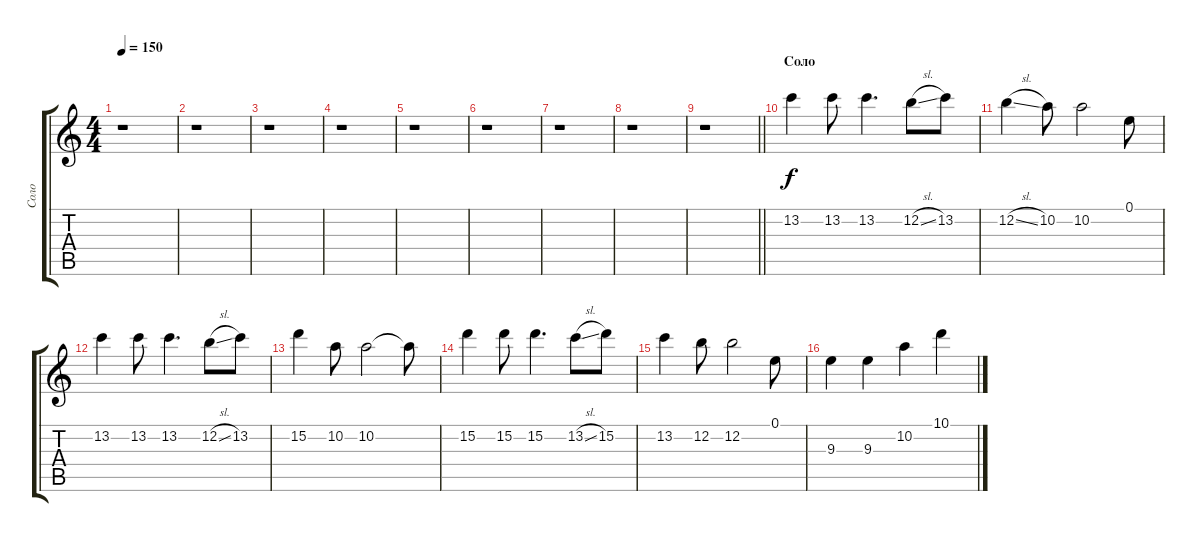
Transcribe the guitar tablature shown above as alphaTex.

\track ("Соло" "Соло") {instrument distortionguitar}
\staff {score tabs}
\tuning (E4 B3 G3 D3 A2 E2) {hide}
\ts (4 4)
\tempo 150
\clef g2
\ks c
r.1{dy f} |
r.1 |
r.1 |
r.1 |
r.1 |
r.1 |
r.1 |
r.1 |
\barLineRight lightlight
r.1 |
\section ("" "Соло")
13.2.4 13.2.8 13.2.4{d} 12.2{sl}.8 13.2.8 |
12.2{sl}.4 10.2.8 10.2.2 0.1.8 |
13.2.4 13.2.8 13.2.4{d} 12.2{sl}.8 13.2.8 |
15.2.4 10.2.8 10.2.2 10.2{t}.8 |
15.2.4 15.2.8 15.2.4{d} 13.2{sl}.8 15.2.8 |
13.2.4 12.2.8 12.2.2 0.1.8 |
9.3.4 9.3.4 10.2.4 10.1.4
